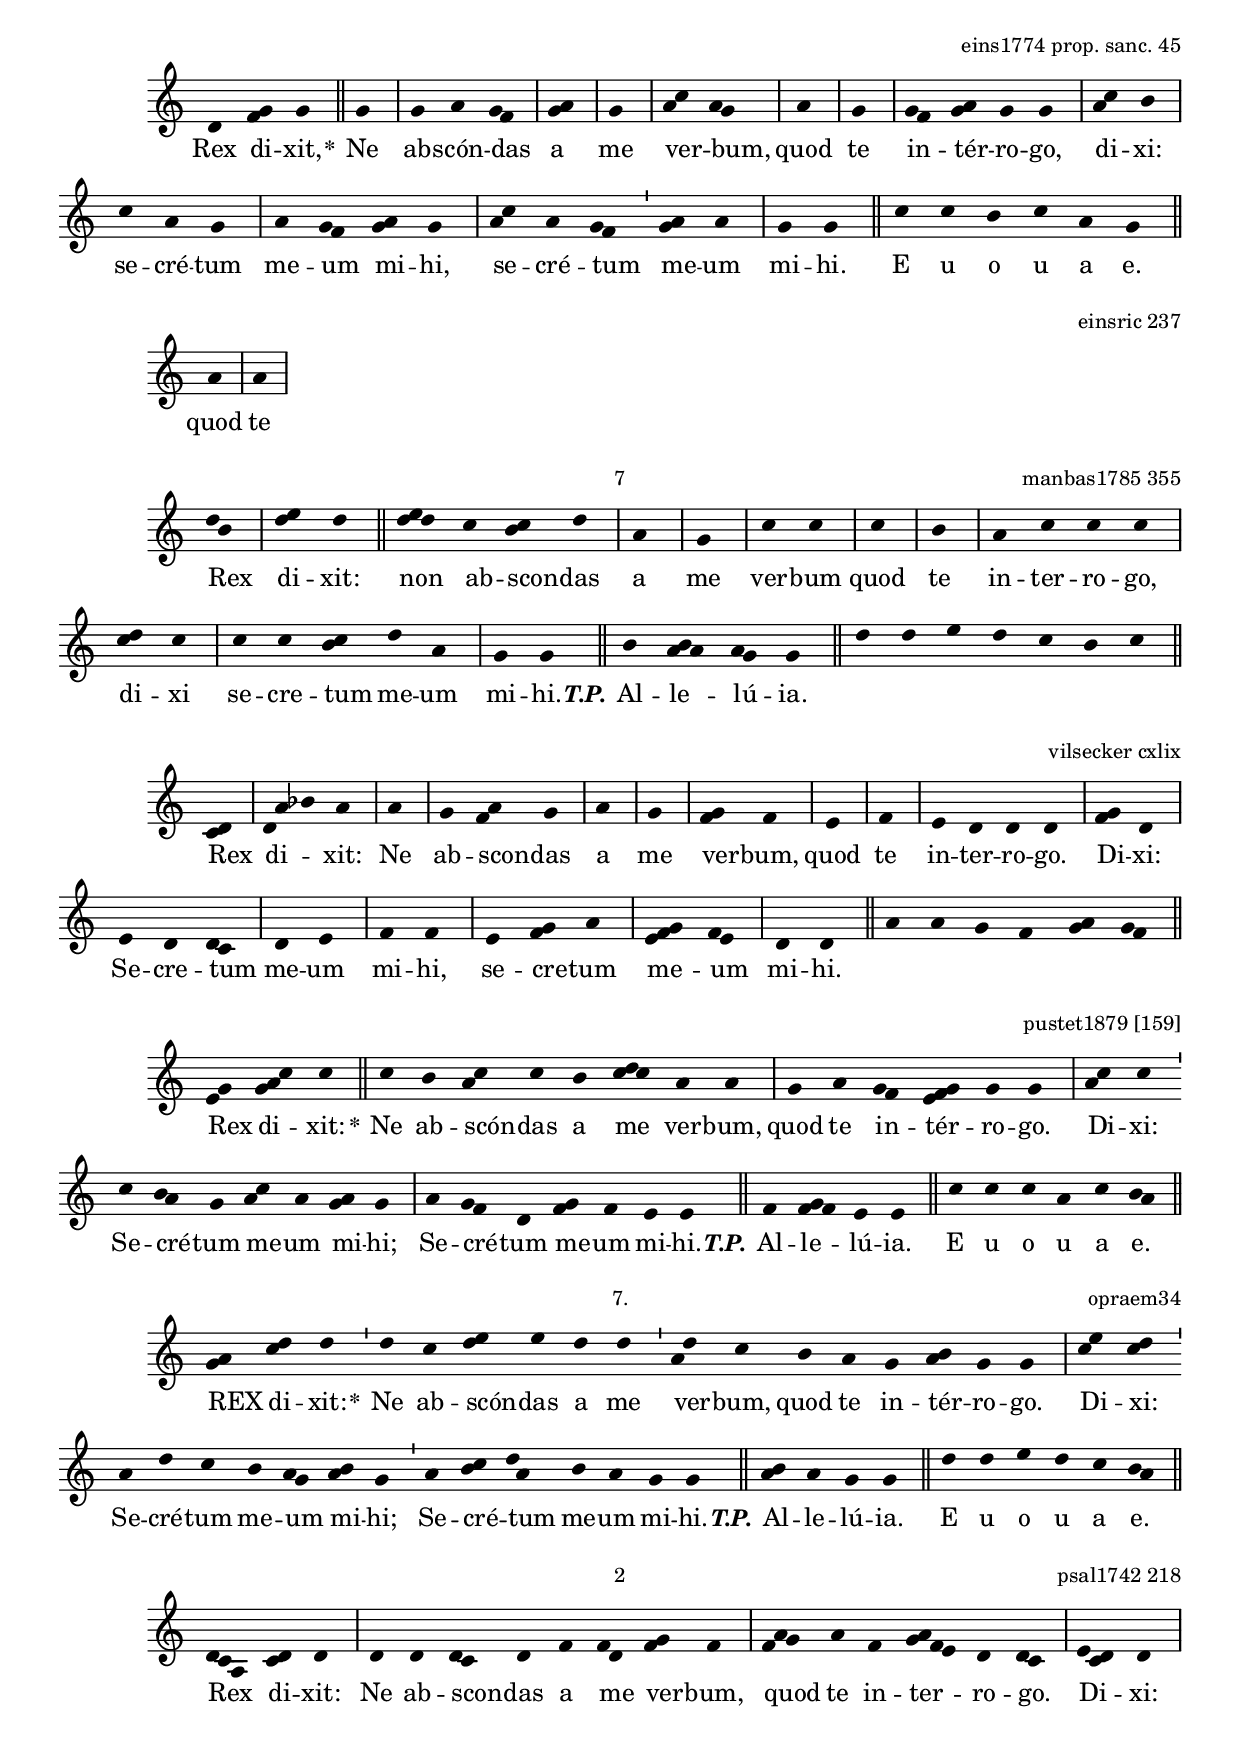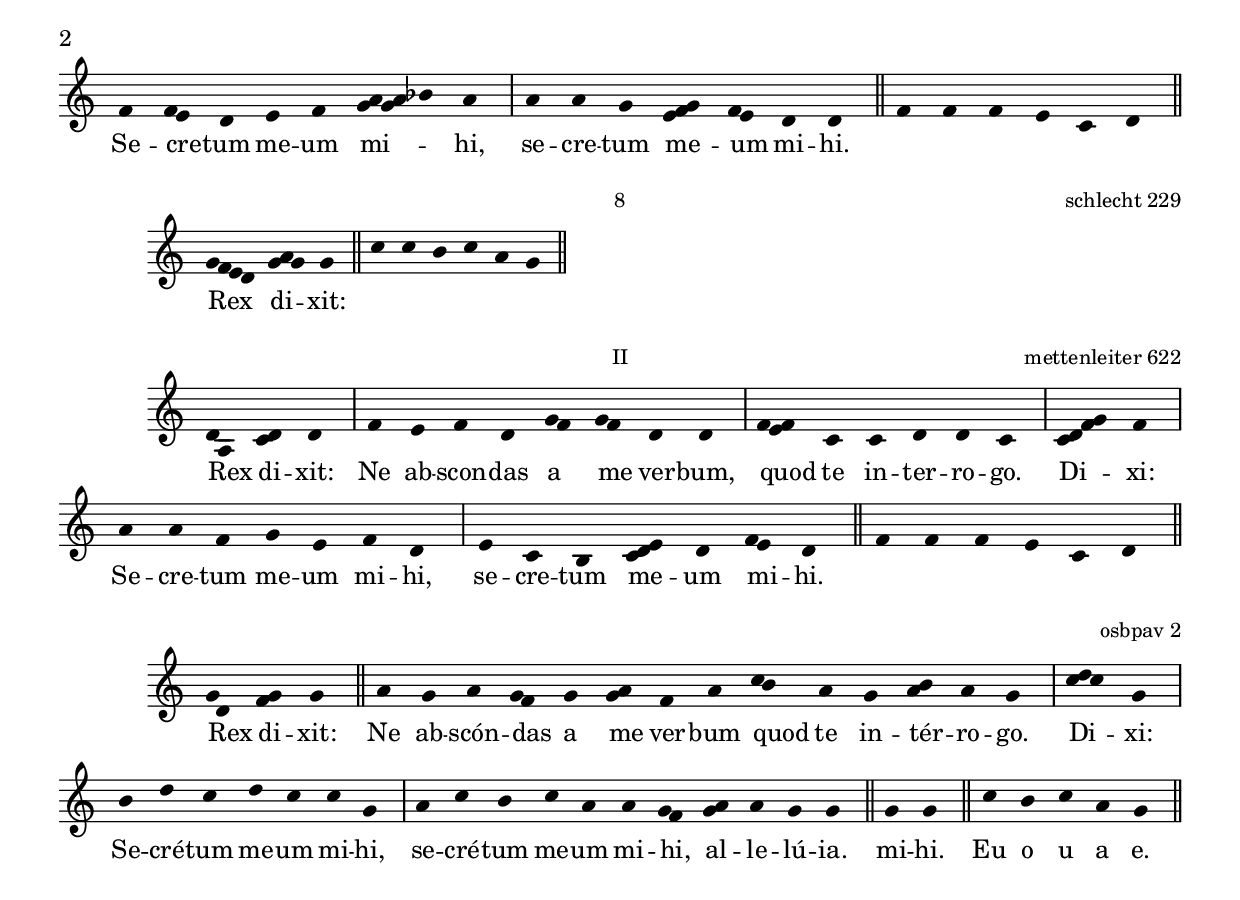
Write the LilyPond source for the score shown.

\version "2.19.32"

\include "../lib/synopsis.ily"

\score {
  \transpose c c' {
    \plainchant
    d4 \melisma { f g } g \bar "||"
    g \bar "|" g a \melisma { g f } \bar "|" \melisma { g a } \bar "|" g \bar "|" \melisma { a c' } \melisma { a g } \bar "|"
    a \bar "|" g \bar "|" \melisma { g f } \melisma { g a } g g \bar "|"
    \melisma { a c' } b \bar "|"
    c' a g \bar "|" a \melisma { g f } \melisma { g a } g \bar "|"
    \melisma { a c' } a \melisma { g f } \bar "'" \melisma { g a } a \bar "|" g g \bar "||"
    c' c' b c' a g \bar "||"
  }
  \addlyrics {
    Rex di -- xit, \set stanza = \markup{"*"}
    Ne ab -- scón -- das a me ver -- bum,
    quod te in -- tér -- ro -- go,
    di -- xi:
    se -- cré -- tum me -- um mi -- hi,
    se -- cré -- tum me -- um mi -- hi.
    E u o u a e.
  }
  \header {
    fontes = "eins1774 prop. sanc. 45"
  }
}

\score {
  \transpose c c' {
    \plainchant
    a4 \bar "|" a \bar "|"
  }
  \addlyrics {
    quod te
  }
  \header {
    fontes = "einsric 237"
  }
}

\score {
  \transpose c c' {
    \plainchant
    \melisma { d' b } \bar "|" \melisma { d' e' } d' \bar "||"
    \melisma { d' e' d' } \melisma c' \melisma { b c' } d' \bar "|" a \bar "|" g \bar "|" c' c' \bar "|"
    c' \bar "|" b \bar "|" a c' c' c' \bar "|"
    \melisma { c' d' } c' \bar "|"
    c' c' \melisma { b c' } d' a \bar "|" g g \bar "||"
    b \melisma { a b a } \melisma { a g } g \bar "||"

    d' d' e' d' c' b c' \bar "||"
  }
  \addlyrics {
    Rex di -- xit:
    non ab -- scon -- das a me ver -- bum
    quod te in -- ter -- ro -- go,
    di -- xi
    % Se -- cre -- tum me -- um mi -- hi, % lyrics shorter than the ones usual in Prague
    se -- cre -- tum me -- um mi -- hi.
    \set stanza = \markup{\italic{T.P.}} Al -- le -- lú -- ia.
  }
  \header {
    annotation = "7"
    fontes = "manbas1785 355"
  }
}

\score {
  \transpose c c' {
    \plainchant
    \melisma { c4 d } \bar "|" \melisma { d a bes} a \bar "|"
    a \bar "|" g \melisma { f a } g \bar "|" a \bar "|" g \bar "|" \melisma { f g } f \bar "|"
    e \bar "|" f \bar "|" e d d d \bar "|"
    \melisma { f g } d \bar "|" e d \melisma { d c } \bar "|" d e \bar "|" f f \bar "|"
    e \melisma { f g } a \bar "|" \melisma { e f g } \melisma { f e } \bar "|" d d \bar "||"
    a a g f \melisma { g a } \melisma { g f } \bar "||"
  }
  \addlyrics {
    Rex di -- xit:
    Ne ab -- scon -- das a me ver -- bum,
    quod te in -- ter -- ro -- go.
    Di -- xi:
    Se -- cre -- tum me -- um mi -- hi,
    se -- cre -- tum me -- um mi -- hi.
  }
  \header {
    fontes = "vilsecker cxlix"
  }
}

\score {
  \transpose c c' {
    \plainchant
    \melisma{ e4 g } \melisma{ g a c' } c' \bar "||"
    c' b \melisma{ a c' } c' b \melisma{ c' d' c' } a a \bar "|"
    g a \melisma{ g f } \melisma{ e f g } g g \bar "|"
    \melisma{ a c' } c' \bar "'"
    c' \melisma{ b a } g \melisma{ a c' } a \melisma{ g a } g \bar "|"
    a \melisma{ g f } d \melisma{ f g } f e e \bar "||"
    f \melisma{ f g f } e e \bar "||"
    c' c' c' a c' \melisma{ b a } \bar "||"
  }
  \addlyrics {
    Rex di -- xit: \set stanza = \markup{"*"}
    Ne ab -- scón -- das a me ver -- bum,
    quod te in -- tér -- ro -- go.
    Di -- xi:
    Se -- cré -- tum me -- um mi -- hi;
    Se -- cré -- tum me -- um mi -- hi.
    \set stanza = \markup{\italic{T.P.}} Al -- le -- lú -- ia.
    E u o u a e.
  }
  \header {
    fontes = "pustet1879 [159]"
  }
}

\score {
  \transpose c c' {
    \plainchant
    \melisma { g4 a } \bar "" \melisma { c' d' } d' \bar "'"
    d' \bar "" c' \melisma { d' e' } e' \bar "" d' \bar "" d' \bar "'"
    \melisma { a d' } c' \bar "" b \bar "" a \bar "" g \melisma { a b } g g \bar "|"
    \melisma { c' e' } \melisma { c' d' } \bar "'"
    a d' c' \bar "" b \melisma { a g } \bar "" \melisma { a b } g \bar "'"
    a \melisma { b c' } \melisma { d' a } \bar "" b a \bar "" g g \bar "||"
    \melisma { a b } a g g \bar "||"
    d' \bar "" d' \bar "" e' \bar "" d' \bar "" c' \bar "" \melisma { b a } \bar "||"
  }
  \addlyrics {
    REX di -- xit: \set stanza = \markup{"*"}
    Ne ab -- scón -- das a me
    ver -- bum, quod te in -- tér -- ro -- go.
    Di -- xi:
    Se -- cré -- tum me -- um mi -- hi;
    Se -- cré -- tum me -- um mi -- hi.
    \set stanza = \markup{\italic{T.P.}} Al -- le -- lú -- ia.
    E u o u a e.
  }
  \header {
    annotation = "7."
    mode = "7"
    office-part = "antiphona"
    fontes = "opraem34"
  }
}

\score {
  \transpose c c' {
    \plainchant
    \melisma { d4 c a, } \melisma { c d } d \bar "|"
    d d \melisma { d c } d f \melisma { f d } \melisma { f g } f \bar "|"
    \melisma { f a g } a f \melisma { g a f e } d \melisma { d c } \bar "|"
    \melisma { e c d } d \bar "|"
    f \melisma { f e } d e f \melisma { g a g a bes } a \bar "|"
    a a g \melisma { e f g } \melisma { f e } d d \bar "||"

    f f f e c d \bar "||"
  }
  \addlyrics {
    Rex di -- xit:
    Ne ab -- scon -- das a me ver -- bum,
    quod te in -- ter -- ro -- go.
    Di -- xi:
    Se -- cre -- tum me -- um mi -- hi,
    se -- cre -- tum me -- um mi -- hi.
  }
  \header {
    annotation = "2"
    fontes = "psal1742 218"
  }
}

\score {
  \transpose c c' {
    \plainchant
    \melisma { g4 f e d } \melisma { g a g } g \bar "||"

    c' c' b c' a g \bar "||"
  }
  \addlyrics {
    Rex di -- xit:
  }
  \header {
    annotation = "8"
    fontes = "schlecht 229"
  }
}

\score {
  \transpose c c' {
    \plainchant
    % \clef "soprano"
    \melisma { d4 a, } \melisma { c d } d \bar "|"
    f e f d \melisma { g f } \melisma { g f } d d \bar "|"
    \melisma { f e f } c c d d c \bar "|"
    \melisma { c d f g } f \bar "|"
    a a f g e f d \bar "|"
    e c b, \melisma { c d e } d \melisma { f e } d \bar "||"

    f f f e c d \bar "||"
  }
  \addlyrics {
    Rex di -- xit:
    Ne ab -- scon -- das a me ver -- bum,
    quod te in -- ter -- ro -- go.
    Di -- xi:
    Se -- cre -- tum me -- um mi -- hi,
    se -- cre -- tum me -- um mi -- hi.
  }
  \header {
    annotation = "II"
    fontes = "mettenleiter 622"
  }
}

\score {
  \transpose c c' {
    \plainchant
    \melisma { g4 d} \melisma { f g } g \bar "||"
    a g a \melisma { g f } g \melisma { g a } f a \melisma { c' b } a g \melisma { a b } a g \bar "|"
    \melisma { c' d' c' } g \bar "|"
    b d' c' d' c' c' g \bar "|"
    a c' b c' a a \melisma { g f } \melisma { g a } a g g \bar "||"
    g g \bar "||"
    c' b c' a g \bar "||"
  }
  \addlyrics {
    Rex di -- xit:
    Ne ab -- scón -- das a me ver -- bum quod te in -- tér -- ro -- go.
    Di -- xi:
    Se -- cré -- tum me -- um mi -- hi,
    se -- cré -- tum me -- um mi -- hi, al -- le -- lú -- ia.
    mi -- hi.
    Eu o u a e.
  }
  \header {
    fontes = "osbpav 2"
  }
}

%{
\score {
  \transpose c c' {
    \plainchant

  }
  \addlyrics {

  }
  \header {
    fontes = ""
  }
}
%}